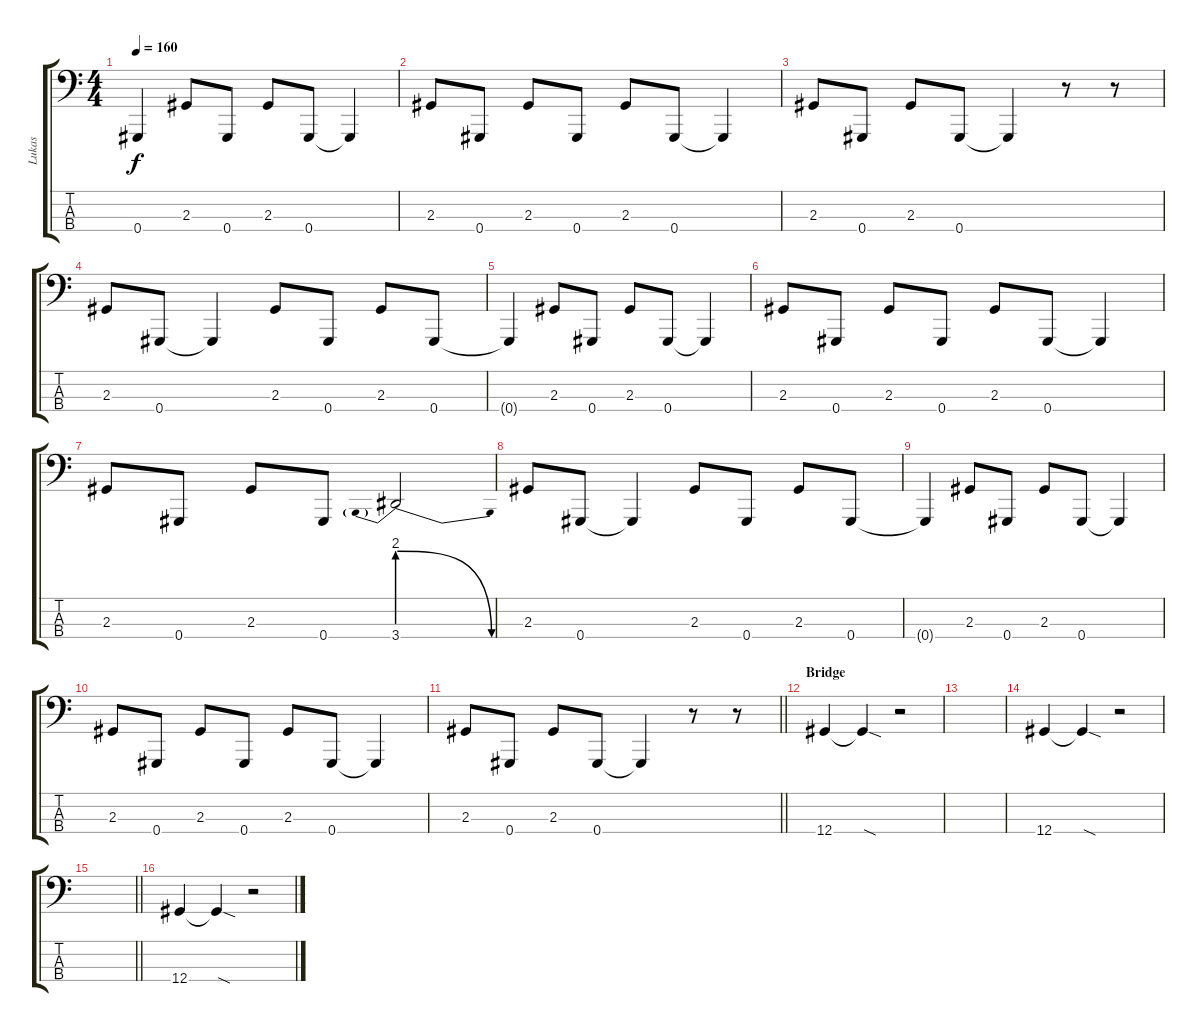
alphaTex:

\track ("Lukas" "Lukas") {instrument electricbasspick}
\staff {score tabs}
\tuning (E2 B1 Gb1 Ab0) {hide}
\ts (4 4)
\tempo 160
\clef f4
\ks c
0.4{t}.4{dy f} 2.3.8 0.4.8 2.3.8 0.4.8 0.4{t}.4 |
2.3.8 0.4.8 2.3.8 0.4.8 2.3.8 0.4.8 0.4{t}.4 |
2.3.8 0.4.8 2.3.8 0.4.8 0.4{t}.4 r.8 r.8 |
2.3.8 0.4.8 0.4{t}.4 2.3.8 0.4.8 2.3.8 0.4.8 |
0.4{t}.4 2.3.8 0.4.8 2.3.8 0.4.8 0.4{t}.4 |
2.3.8 0.4.8 2.3.8 0.4.8 2.3.8 0.4.8 0.4{t}.4 |
2.3.8 0.4.8 2.3.8 0.4.8 3.4{be (prebendrelease 0 8 60 0)}.2 |
2.3.8 0.4.8 0.4{t}.4 2.3.8 0.4.8 2.3.8 0.4.8 |
0.4{t}.4 2.3.8 0.4.8 2.3.8 0.4.8 0.4{t}.4 |
2.3.8 0.4.8 2.3.8 0.4.8 2.3.8 0.4.8 0.4{t}.4 |
\barLineRight lightlight
2.3.8 0.4.8 2.3.8 0.4.8 0.4{t}.4 r.8 r.8 |
\section ("" "Bridge")
12.4.4 12.4{sod t}.4 r.2 |
|
12.4.4 12.4{sod t}.4 r.2 |
\barLineRight lightlight
|
12.4.4 12.4{sod t}.4 r.2
